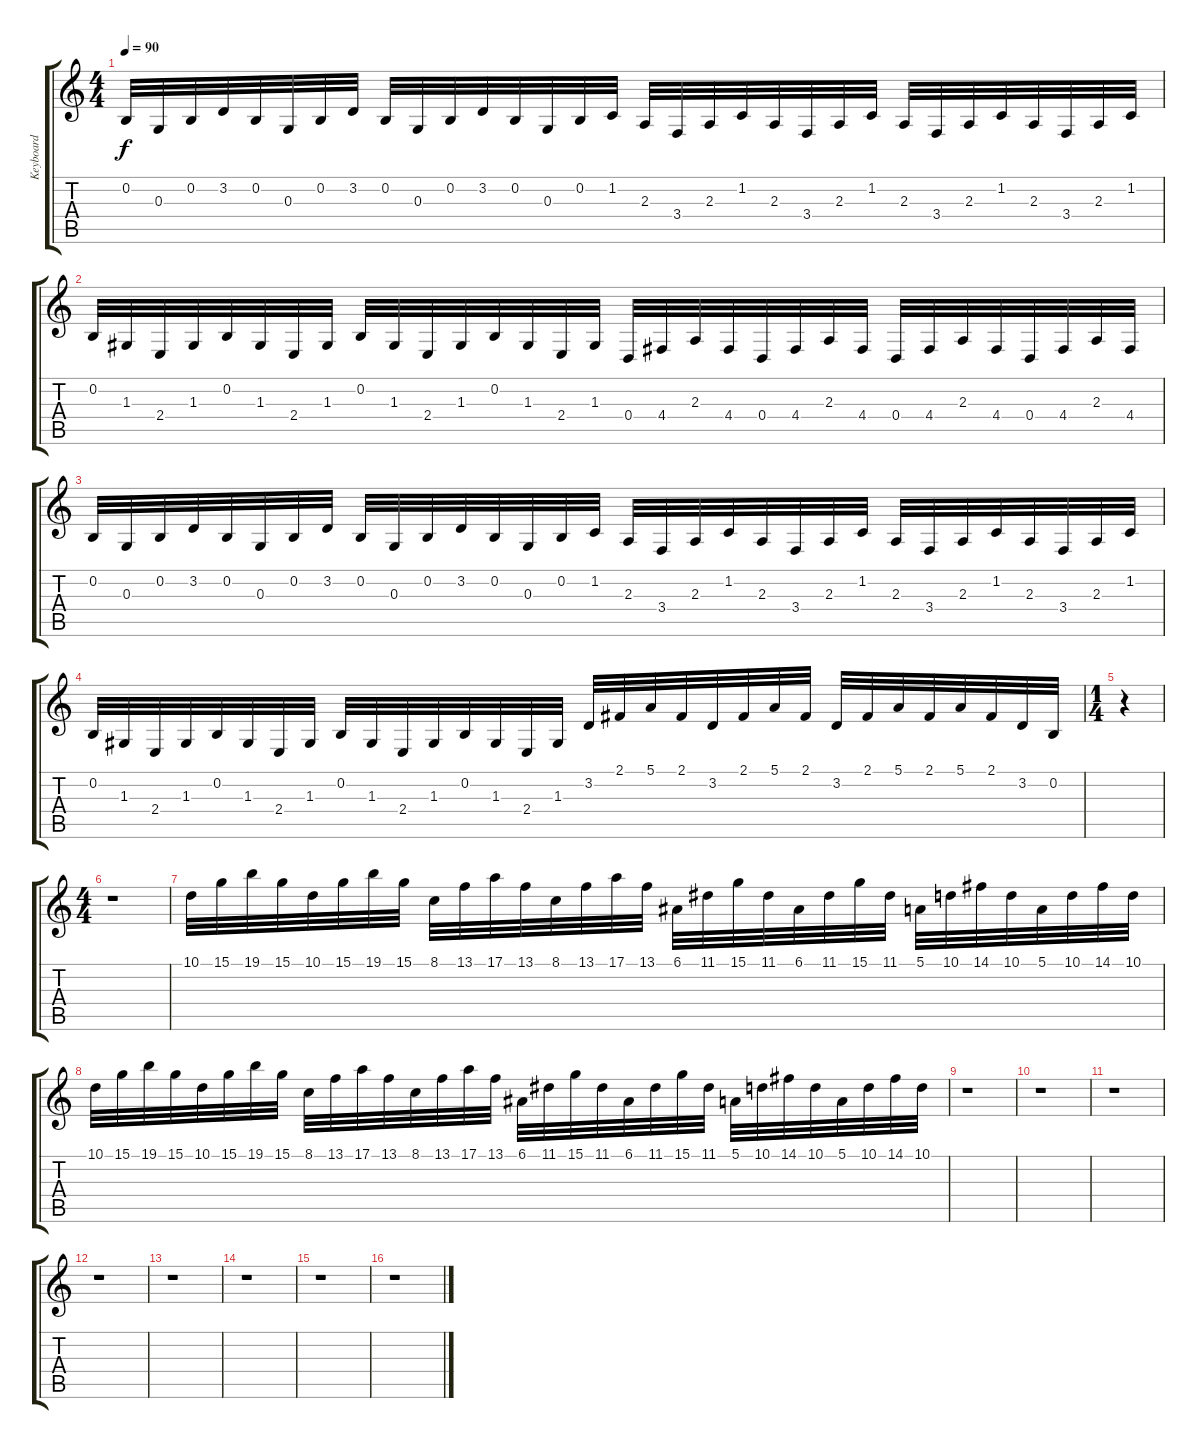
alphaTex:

\track ("Keyboard" "Keyboard") {instrument harpsichord}
\staff {score tabs}
\tuning (E4 B3 G3 D3 A2 E2) {hide}
\ts (4 4)
\tempo 90
\clef g2
\ks c
0.2.32{dy f volume 12} 0.3.32 0.2.32 3.2.32 0.2.32 0.3.32 0.2.32 3.2.32 0.2.32 0.3.32 0.2.32 3.2.32 0.2.32 0.3.32 0.2.32 1.2.32 2.3.32 3.4.32 2.3.32 1.2.32 2.3.32 3.4.32 2.3.32 1.2.32 2.3.32 3.4.32 2.3.32 1.2.32 2.3.32 3.4.32 2.3.32 1.2.32 |
0.2.32 1.3.32 2.4.32 1.3.32 0.2.32 1.3.32 2.4.32 1.3.32 0.2.32 1.3.32 2.4.32 1.3.32 0.2.32 1.3.32 2.4.32 1.3.32 0.4.32 4.4.32 2.3.32 4.4.32 0.4.32 4.4.32 2.3.32 4.4.32 0.4.32 4.4.32 2.3.32 4.4.32 0.4.32 4.4.32 2.3.32 4.4.32 |
0.2.32 0.3.32 0.2.32 3.2.32 0.2.32 0.3.32 0.2.32 3.2.32 0.2.32 0.3.32 0.2.32 3.2.32 0.2.32 0.3.32 0.2.32 1.2.32 2.3.32 3.4.32 2.3.32 1.2.32 2.3.32 3.4.32 2.3.32 1.2.32 2.3.32 3.4.32 2.3.32 1.2.32 2.3.32 3.4.32 2.3.32 1.2.32 |
0.2.32 1.3.32 2.4.32 1.3.32 0.2.32 1.3.32 2.4.32 1.3.32 0.2.32 1.3.32 2.4.32 1.3.32 0.2.32 1.3.32 2.4.32 1.3.32 3.2.32 2.1.32 5.1.32 2.1.32 3.2.32 2.1.32 5.1.32 2.1.32 3.2.32 2.1.32 5.1.32 2.1.32 5.1.32 2.1.32 3.2.32 0.2.32 |
\ts (1 4)
r.4 |
\ts (4 4)
r.1 |
10.1.32 15.1.32 19.1.32 15.1.32 10.1.32 15.1.32 19.1.32 15.1.32 8.1.32 13.1.32 17.1.32 13.1.32 8.1.32 13.1.32 17.1.32 13.1.32 6.1.32 11.1.32 15.1.32 11.1.32 6.1.32 11.1.32 15.1.32 11.1.32 5.1.32 10.1.32 14.1.32 10.1.32 5.1.32 10.1.32 14.1.32 10.1.32 |
10.1.32 15.1.32 19.1.32 15.1.32 10.1.32 15.1.32 19.1.32 15.1.32 8.1.32 13.1.32 17.1.32 13.1.32 8.1.32 13.1.32 17.1.32 13.1.32 6.1.32 11.1.32 15.1.32 11.1.32 6.1.32 11.1.32 15.1.32 11.1.32 5.1.32 10.1.32 14.1.32 10.1.32 5.1.32 10.1.32 14.1.32 10.1.32 |
r.1 |
r.1 |
r.1 |
r.1 |
r.1 |
r.1 |
r.1 |
r.1
